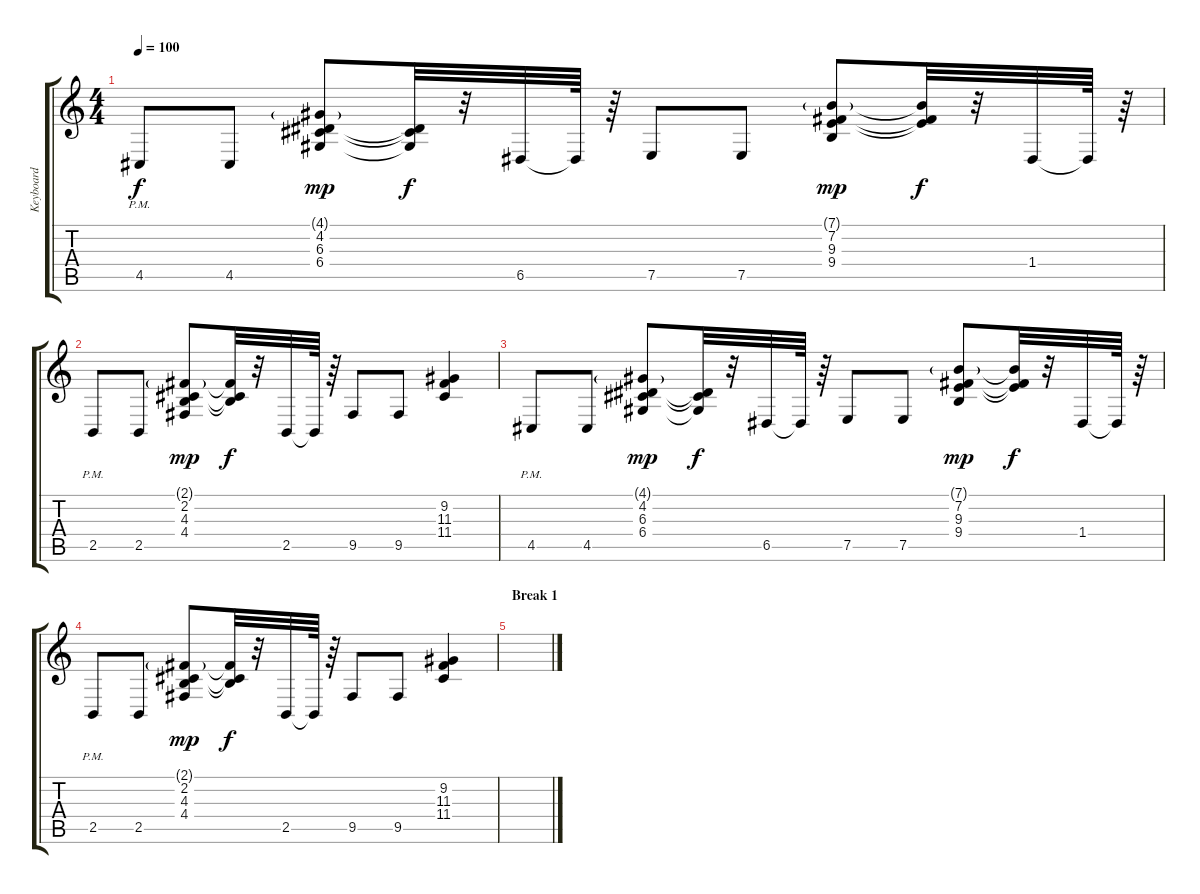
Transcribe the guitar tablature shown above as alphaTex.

\track ("Keyboard" "Keyboard") {instrument brightacousticpiano}
\staff {score tabs}
\tuning (E4 B3 G3 D3 A2 E2) {hide}
\ts (4 4)
\tempo 100
\clef g2
\ks c
4.5{pm}.8{dy f} 4.5.8 (4.1{g} 4.2 6.3 6.4).8{dy mp} (4.2{t} 6.3{t} 6.4{t}).32{dy f} r.32 6.5.32 6.5{t}.64 r.64 7.5.8 7.5.8 (7.1{g} 7.2 9.3 9.4).8{dy mp} (7.1{t} 7.2{t} 9.3{t}).32{dy f} r.32 1.4.32 1.4{t}.64 r.64 |
2.5{pm}.8 2.5.8 (2.1{g} 2.2 4.3 4.4).8{dy mp} (2.1{t} 2.2{t} 4.3{t}).32{dy f} r.32 2.5.32 2.5{t}.64 r.64 9.5.8 9.5.8 (9.2 11.3 11.4).4 |
4.5{pm}.8 4.5.8 (4.1{g} 4.2 6.3 6.4).8{dy mp} (4.2{t} 6.3{t} 6.4{t}).32{dy f} r.32 6.5.32 6.5{t}.64 r.64 7.5.8 7.5.8 (7.1{g} 7.2 9.3 9.4).8{dy mp} (7.1{t} 7.2{t} 9.3{t}).32{dy f} r.32 1.4.32 1.4{t}.64 r.64 |
2.5{pm}.8 2.5.8 (2.1{g} 2.2 4.3 4.4).8{dy mp} (2.1{t} 2.2{t} 4.3{t}).32{dy f} r.32 2.5.32 2.5{t}.64 r.64 9.5.8 9.5.8 (9.2 11.3 11.4).4 |
\section ("" "Break 1")
